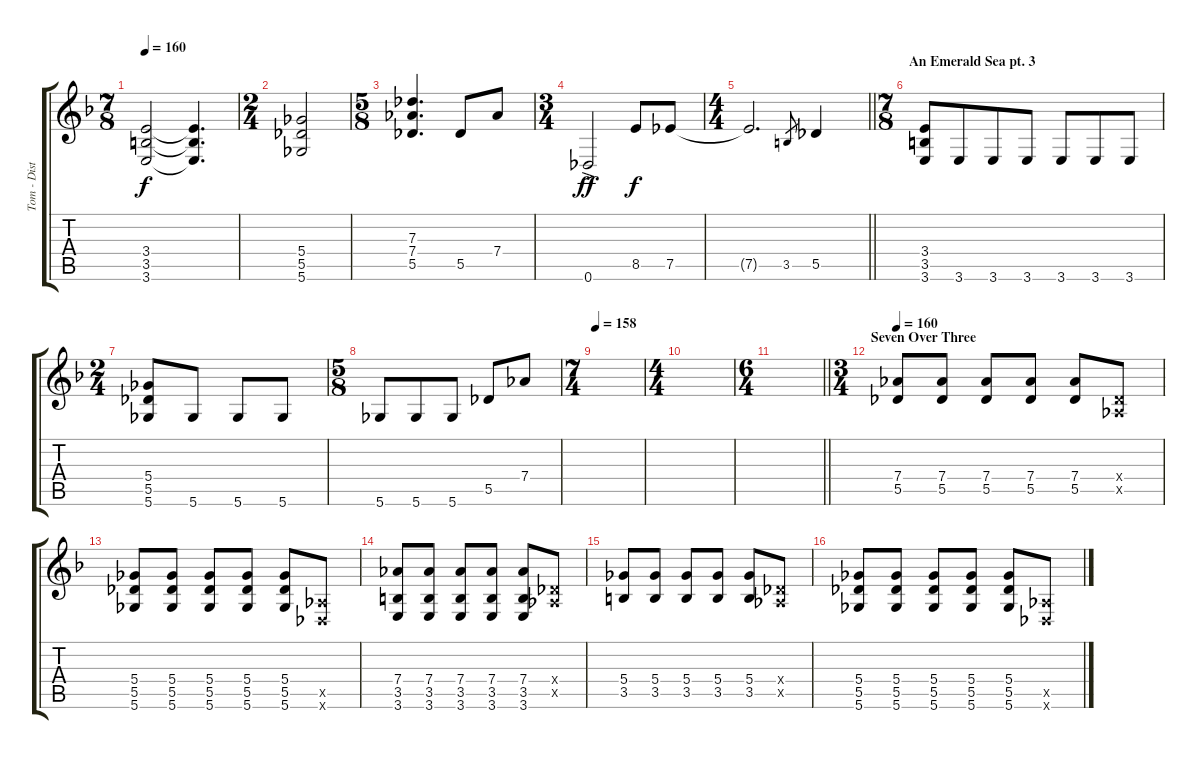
\track ("Tom - Dist. Guitar" "Tom - Dist") {instrument overdrivenguitar}
\staff {score tabs}
\tuning (Eb4 Bb3 Gb3 Db3 Ab2 Db2) {hide}
\ts (7 8)
\tempo 160
\clef g2
\ks dminor
(3.4 3.5 3.6).2{dy f} (3.4{t} 3.5{t} 3.6{t}).4{d} |
\ts (2 4)
(5.4 5.5 5.6).2 |
\ts (5 8)
(7.3 7.4 5.5).4{d} 5.5.8 7.4.8 |
\ts (3 4)
0.6{ac}.2{dy ff} 8.5.8{dy f} 7.5.8 |
\ts (4 4)
\barLineRight lightlight
7.5{t}.2{d} 3.5.8{gr} 5.5.4 |
\ts (7 8)
\section ("" "An Emerald Sea pt. 3")
(3.4 3.5 3.6).8 3.6.8 3.6.8 3.6.8 3.6.8 3.6.8 3.6.8 |
\ts (2 4)
(5.4 5.5 5.6).8 5.6.8 5.6.8 5.6.8 |
\ts (5 8)
5.6.8 5.6.8 5.6.8 5.5.8 7.4.8 |
\ts (7 4)
\tempo 158
|
\ts (4 4)
|
\ts (6 4)
\barLineRight lightlight
|
\ts (3 4)
\section ("" "Seven Over Three")
\tempo 160
(7.4 5.5).8 (7.4 5.5).8 (7.4 5.5).8 (7.4 5.5).8 (7.4 5.5).8 (0.4{x} 0.5{x}).8 |
(5.4 5.5 5.6).8 (5.4 5.5 5.6).8 (5.4 5.5 5.6).8 (5.4 5.5 5.6).8 (5.4 5.5 5.6).8 (0.5{x} 0.6{x}).8 |
(7.4 3.5 3.6).8 (7.4 3.5 3.6).8 (7.4 3.5 3.6).8 (7.4 3.5 3.6).8 (7.4 3.5 3.6).8 (0.4{x} 0.5{x}).8 |
(5.4 3.5).8 (5.4 3.5).8 (5.4 3.5).8 (5.4 3.5).8 (5.4 3.5).8 (0.4{x} 0.5{x}).8 |
(5.4 5.5 5.6).8 (5.4 5.5 5.6).8 (5.4 5.5 5.6).8 (5.4 5.5 5.6).8 (5.4 5.5 5.6).8 (0.5{x} 0.6{x}).8
